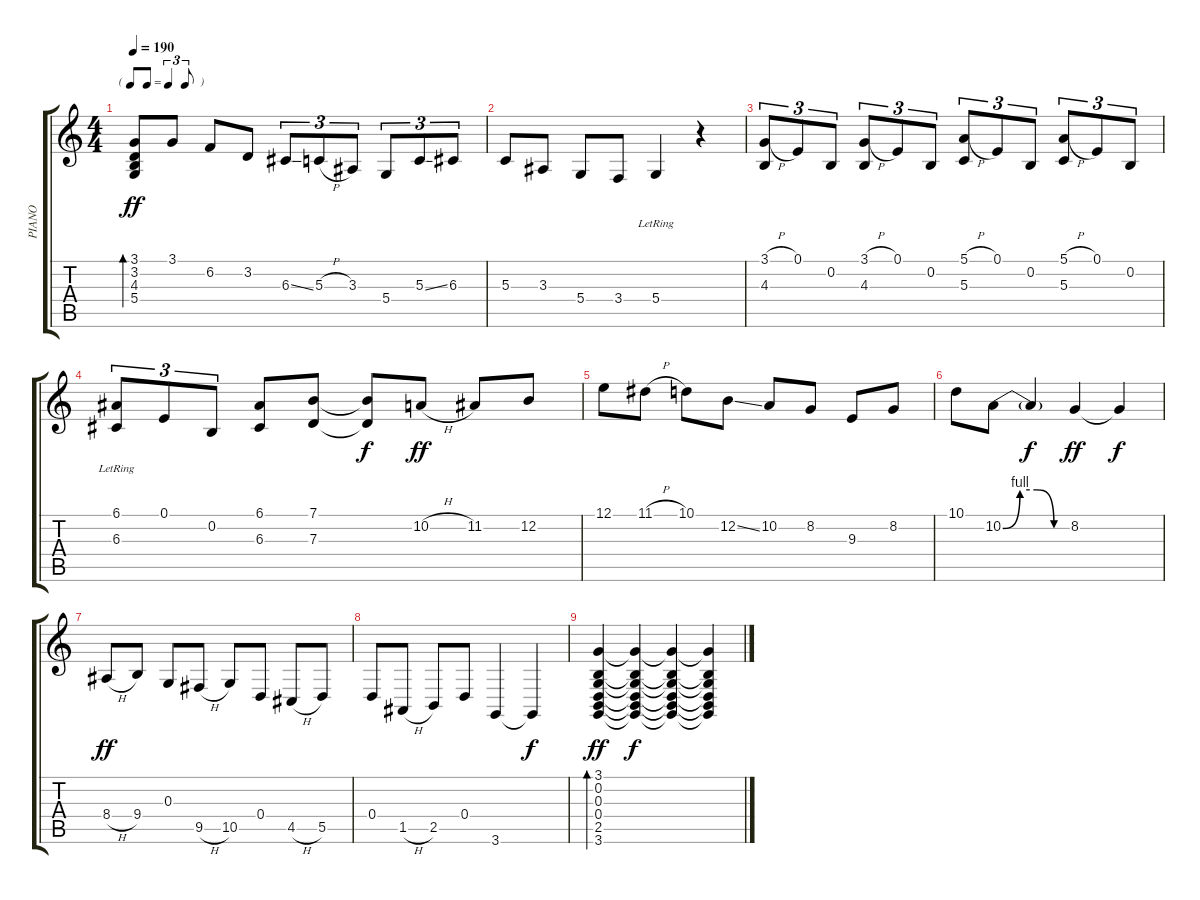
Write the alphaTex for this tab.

\track ("PIANO" "PIANO") {instrument honkytonkpiano}
\staff {score tabs}
\tuning (E4 B3 G3 D3 A2 E2) {hide}
\ts (4 4)
\tf triplet8th
\tempo 190
\clef g2
\ks c
(3.1 3.2 4.3 5.4).8{bd 120 dy ff} 3.1.8 6.2.8 3.2.8 6.3{ss}.8{tu (3 2)} 5.3{h}.8{tu (3 2)} 3.3.8{tu (3 2)} 5.4.8{tu (3 2)} 5.3{ss}.8{tu (3 2)} 6.3.8{tu (3 2)} |
5.3.8 3.3.8 5.4.8 3.4.8 5.4{lr}.4 r.4 |
(3.1{h} 4.3).8{tu (3 2)} 0.1.8{tu (3 2)} 0.2.8{tu (3 2)} (3.1{h} 4.3).8{tu (3 2)} 0.1.8{tu (3 2)} 0.2.8{tu (3 2)} (5.1{h} 5.3).8{tu (3 2)} 0.1.8{tu (3 2)} 0.2.8{tu (3 2)} (5.1{h} 5.3).8{tu (3 2)} 0.1.8{tu (3 2)} 0.2.8{tu (3 2)} |
(6.1 6.3{lr}).8{tu (3 2)} 0.1.8{tu (3 2)} 0.2.8{tu (3 2)} (6.1 6.3).8 (7.1 7.3).8 (7.1{t} 7.3{t}).8{dy f} 10.2{h}.8{dy ff} 11.2.8 12.2.8 |
12.1.8 11.1{h}.8 10.1.8 12.2{ss}.8 10.2.8 8.2.8 9.3.8 8.2.8 |
10.1.8 10.2{be (custom 0 0 15 4 30 4 45 0 60 0)}.8 10.2{t}.4{dy f} 8.2.4{dy ff} 8.2{t}.4{dy f} |
8.4{h}.8{dy ff} 9.4.8 0.3.8 9.5{h}.8 10.5.8 0.4.8 4.5{h}.8 5.5.8 |
0.4.8 1.5{h}.8 2.5.8 0.4.8 3.6.4 3.6{t}.4{dy f} |
(3.1 0.2 0.3 0.4 2.5 3.6).4{bd 120 dy ff} (3.1{t} 0.2{t} 0.3{t} 0.4{t} 2.5{t} 3.6{t}).4{dy f} (3.1{t} 0.2{t} 0.3{t} 0.4{t} 2.5{t} 3.6{t}).4 (3.1{t} 0.2{t} 0.3{t} 0.4{t} 2.5{t} 3.6{t}).4
